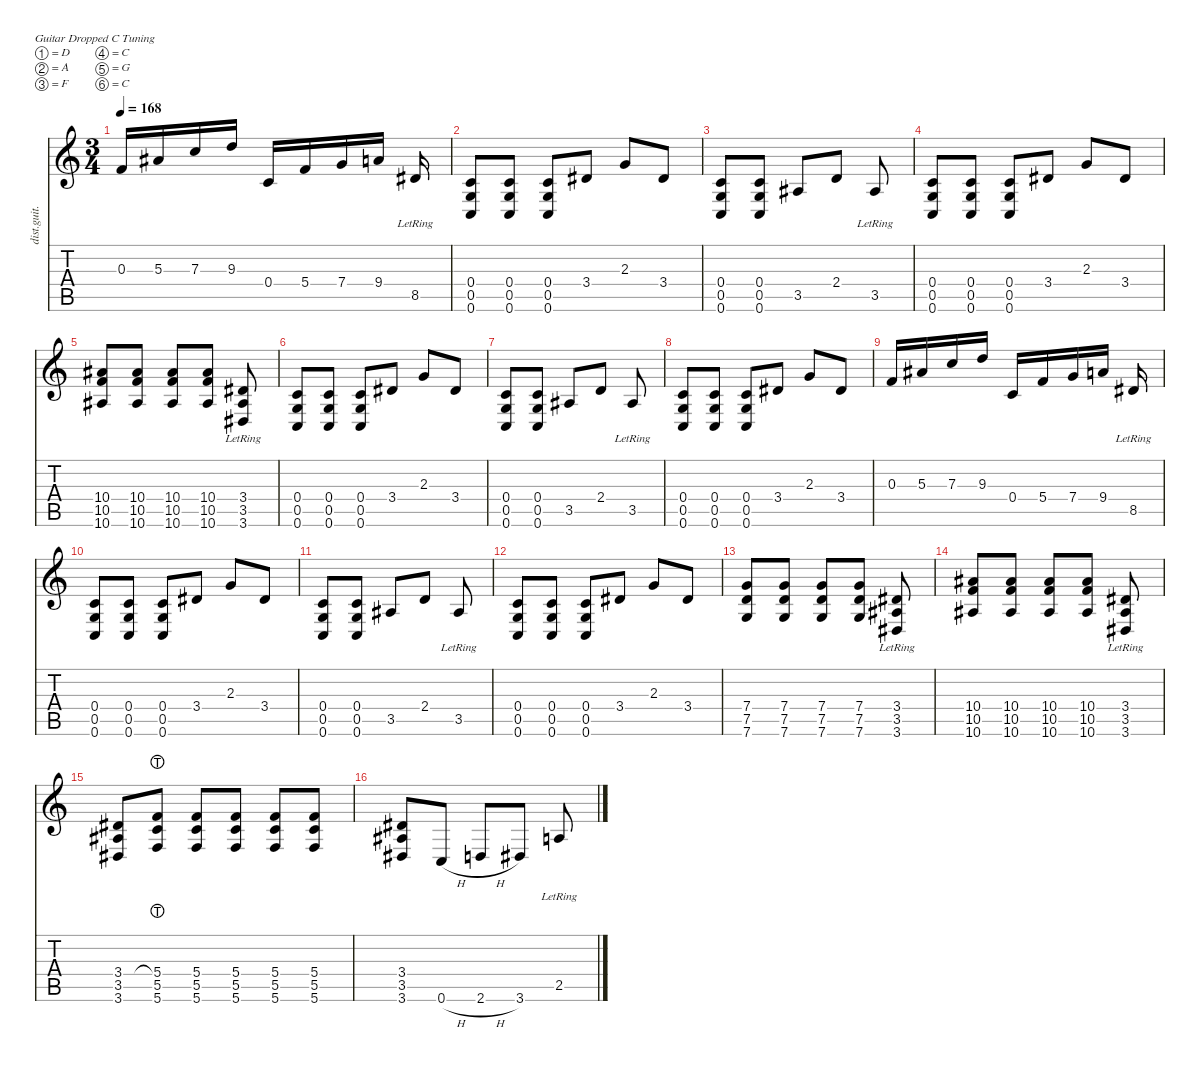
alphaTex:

\defaultSystemsLayout 4
\hideDynamics
\bracketExtendMode nobrackets
\track ("Distortion Guitar" "dist.guit.") {instrument distortionguitar}
\staff {score tabs}
\tuning (D4 A3 F3 C3 G2 C2)
\ts (3 4)
\tempo 168
\clef g2
\ks c
0.3.16{dy mf} 5.3{acc #}.16 7.3.16 9.3.16 0.4.16 5.4.16 7.4.16 9.4.16 8.5{lr acc #}.16 |
(0.6 0.5 0.4).8 (0.6 0.5 0.4).8 (0.6 0.5 0.4).8 3.4{acc #}.8 2.3.8 3.4{acc #}.8 |
(0.4 0.6 0.5).8 (0.6 0.5 0.4).8 3.5{acc #}.8 2.4.8 3.5{lr acc #}.8 |
(0.6 0.5 0.4).8 (0.6 0.5 0.4).8 (0.6 0.5 0.4).8 3.4{acc #}.8 2.3.8 3.4{acc #}.8 |
(10.6{acc #} 10.5 10.4{acc #}).8 (10.4{acc #} 10.5 10.6{acc #}).8 (10.6{acc #} 10.5 10.4{acc #}).8 (10.4{acc #} 10.5 10.6{acc #}).8 (3.6{lr acc #} 3.5{acc #} 3.4{acc #}).8 |
(0.6 0.5 0.4).8 (0.6 0.5 0.4).8 (0.6 0.5 0.4).8 3.4{acc #}.8 2.3.8 3.4{acc #}.8 |
(0.4 0.6 0.5).8 (0.6 0.5 0.4).8 3.5{acc #}.8 2.4.8 3.5{lr acc #}.8 |
(0.6 0.5 0.4).8 (0.6 0.5 0.4).8 (0.6 0.5 0.4).8 3.4{acc #}.8 2.3.8 3.4{acc #}.8 |
0.3.16 5.3{acc #}.16 7.3.16 9.3.16 0.4.16 5.4.16 7.4.16 9.4.16 8.5{lr acc #}.16 |
(0.6 0.5 0.4).8 (0.6 0.5 0.4).8 (0.6 0.5 0.4).8 3.4{acc #}.8 2.3.8 3.4{acc #}.8 |
(0.4 0.6 0.5).8 (0.6 0.5 0.4).8 3.5{acc #}.8 2.4.8 3.5{lr acc #}.8 |
(0.6 0.5 0.4).8 (0.6 0.5 0.4).8 (0.6 0.5 0.4).8 3.4{acc #}.8 2.3.8 3.4{acc #}.8 |
(7.5 7.4 7.6).8 (7.6 7.5 7.4).8 (7.6 7.5 7.4).8 (7.6 7.5 7.4).8 (3.6{lr acc #} 3.5{acc #} 3.4{acc #}).8 |
(10.6{acc #} 10.5 10.4{acc #}).8 (10.4{acc #} 10.5 10.6{acc #}).8 (10.6{acc #} 10.5 10.4{acc #}).8 (10.4{acc #} 10.5 10.6{acc #}).8 (3.6{lr acc #} 3.5{acc #} 3.4{acc #}).8 |
(3.6{acc #} 3.5{acc #} 3.4{acc #}).8 (5.6 5.5 5.4{lht}).8 (5.6 5.5 5.4).8 (5.6 5.5 5.4).8 (5.6 5.5 5.4).8 (5.6 5.5 5.4).8 |
(3.6{acc #} 3.5{acc #} 3.4{acc #}).8 0.6{h}.8 2.6{h}.8 3.6{acc #}.8 2.5{lr}.8
